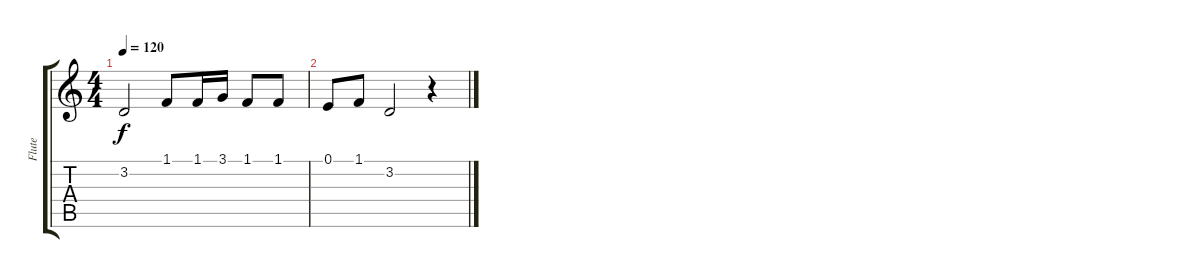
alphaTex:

\track ("Flute" "Flute") {instrument flute}
\staff {score tabs}
\tuning (E4 B3 G3 D3 A2 E2) {hide}
\ts (4 4)
\tempo 120
\clef g2
\ks c
3.2{t}.2{dy f} 1.1.8 1.1.16 3.1.16 1.1.8 1.1.8 |
0.1.8 1.1.8 3.2.2 r.4
